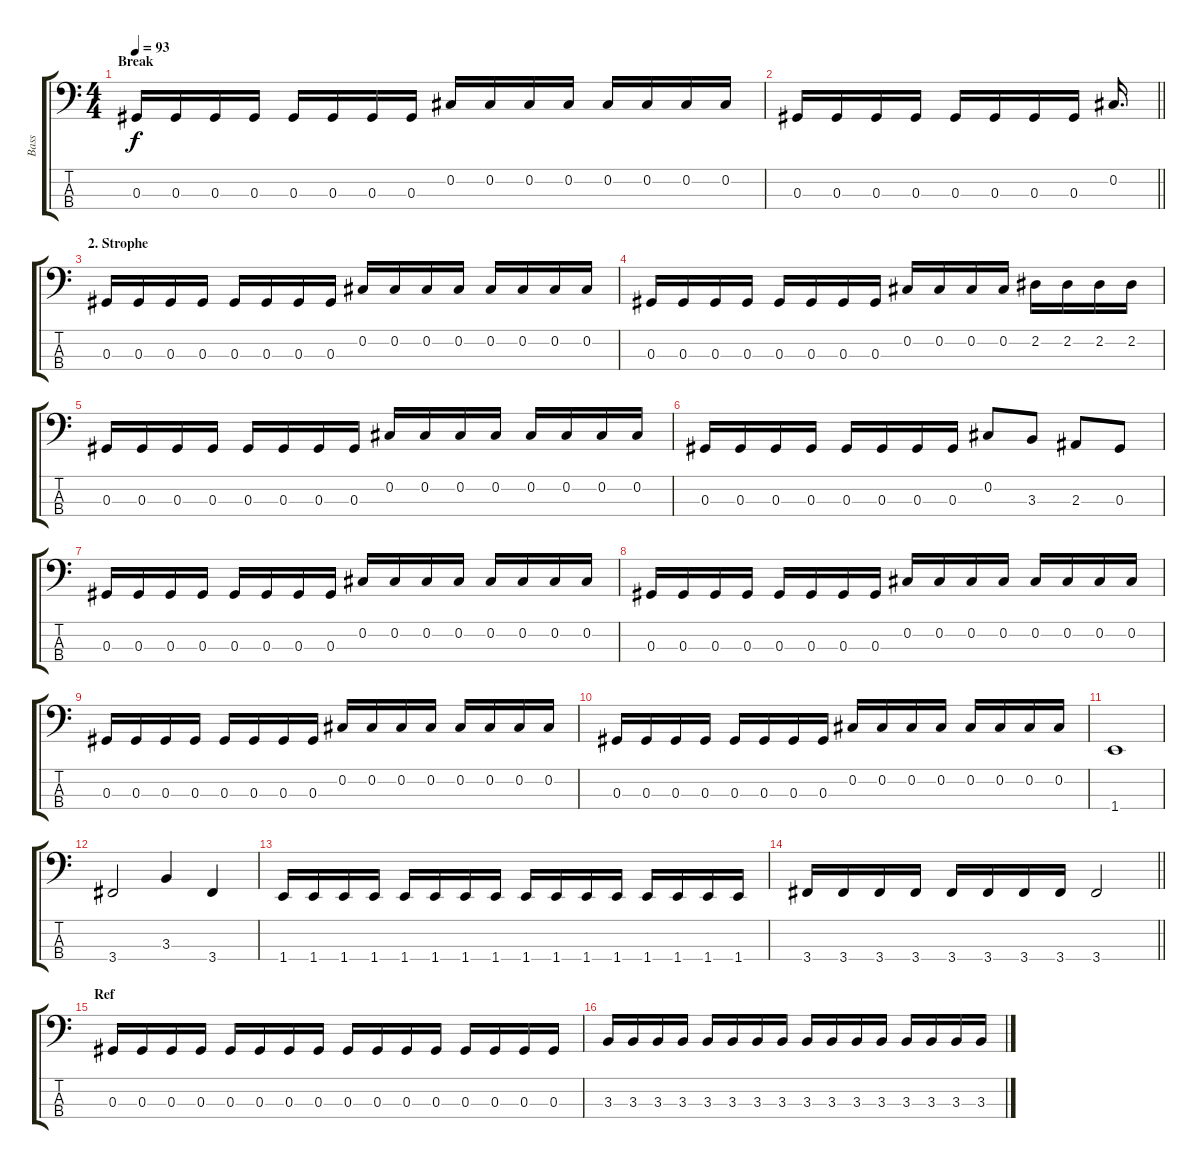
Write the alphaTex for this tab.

\track ("Bass" "Bass") {instrument electricbassfinger}
\staff {score tabs}
\tuning (Gb2 Db2 Ab1 Eb1) {hide}
\ts (4 4)
\section ("" "Break")
\tempo 93
\clef f4
\ks c
0.3.16{dy f} 0.3.16 0.3.16 0.3.16 0.3.16 0.3.16 0.3.16 0.3.16 0.2.16 0.2.16 0.2.16 0.2.16 0.2.16 0.2.16 0.2.16 0.2.16 |
\barLineRight lightlight
0.3.16 0.3.16 0.3.16 0.3.16 0.3.16 0.3.16 0.3.16 0.3.16 0.2.16{d} |
\section ("" "2. Strophe")
0.3.16 0.3.16 0.3.16 0.3.16 0.3.16 0.3.16 0.3.16 0.3.16 0.2.16 0.2.16 0.2.16 0.2.16 0.2.16 0.2.16 0.2.16 0.2.16 |
0.3.16 0.3.16 0.3.16 0.3.16 0.3.16 0.3.16 0.3.16 0.3.16 0.2.16 0.2.16 0.2.16 0.2.16 2.2.16 2.2.16 2.2.16 2.2.16 |
0.3.16 0.3.16 0.3.16 0.3.16 0.3.16 0.3.16 0.3.16 0.3.16 0.2.16 0.2.16 0.2.16 0.2.16 0.2.16 0.2.16 0.2.16 0.2.16 |
0.3.16 0.3.16 0.3.16 0.3.16 0.3.16 0.3.16 0.3.16 0.3.16 0.2.8 3.3.8 2.3.8 0.3.8 |
0.3.16 0.3.16 0.3.16 0.3.16 0.3.16 0.3.16 0.3.16 0.3.16 0.2.16 0.2.16 0.2.16 0.2.16 0.2.16 0.2.16 0.2.16 0.2.16 |
0.3.16 0.3.16 0.3.16 0.3.16 0.3.16 0.3.16 0.3.16 0.3.16 0.2.16 0.2.16 0.2.16 0.2.16 0.2.16 0.2.16 0.2.16 0.2.16 |
0.3.16 0.3.16 0.3.16 0.3.16 0.3.16 0.3.16 0.3.16 0.3.16 0.2.16 0.2.16 0.2.16 0.2.16 0.2.16 0.2.16 0.2.16 0.2.16 |
0.3.16 0.3.16 0.3.16 0.3.16 0.3.16 0.3.16 0.3.16 0.3.16 0.2.16 0.2.16 0.2.16 0.2.16 0.2.16 0.2.16 0.2.16 0.2.16 |
1.4.1 |
3.4.2 3.3.4 3.4.4 |
1.4.16 1.4.16 1.4.16 1.4.16 1.4.16 1.4.16 1.4.16 1.4.16 1.4.16 1.4.16 1.4.16 1.4.16 1.4.16 1.4.16 1.4.16 1.4.16 |
\barLineRight lightlight
3.4.16 3.4.16 3.4.16 3.4.16 3.4.16 3.4.16 3.4.16 3.4.16 3.4.2 |
\section ("" "Ref")
0.3.16 0.3.16 0.3.16 0.3.16 0.3.16 0.3.16 0.3.16 0.3.16 0.3.16 0.3.16 0.3.16 0.3.16 0.3.16 0.3.16 0.3.16 0.3.16 |
3.3.16 3.3.16 3.3.16 3.3.16 3.3.16 3.3.16 3.3.16 3.3.16 3.3.16 3.3.16 3.3.16 3.3.16 3.3.16 3.3.16 3.3.16 3.3.16
